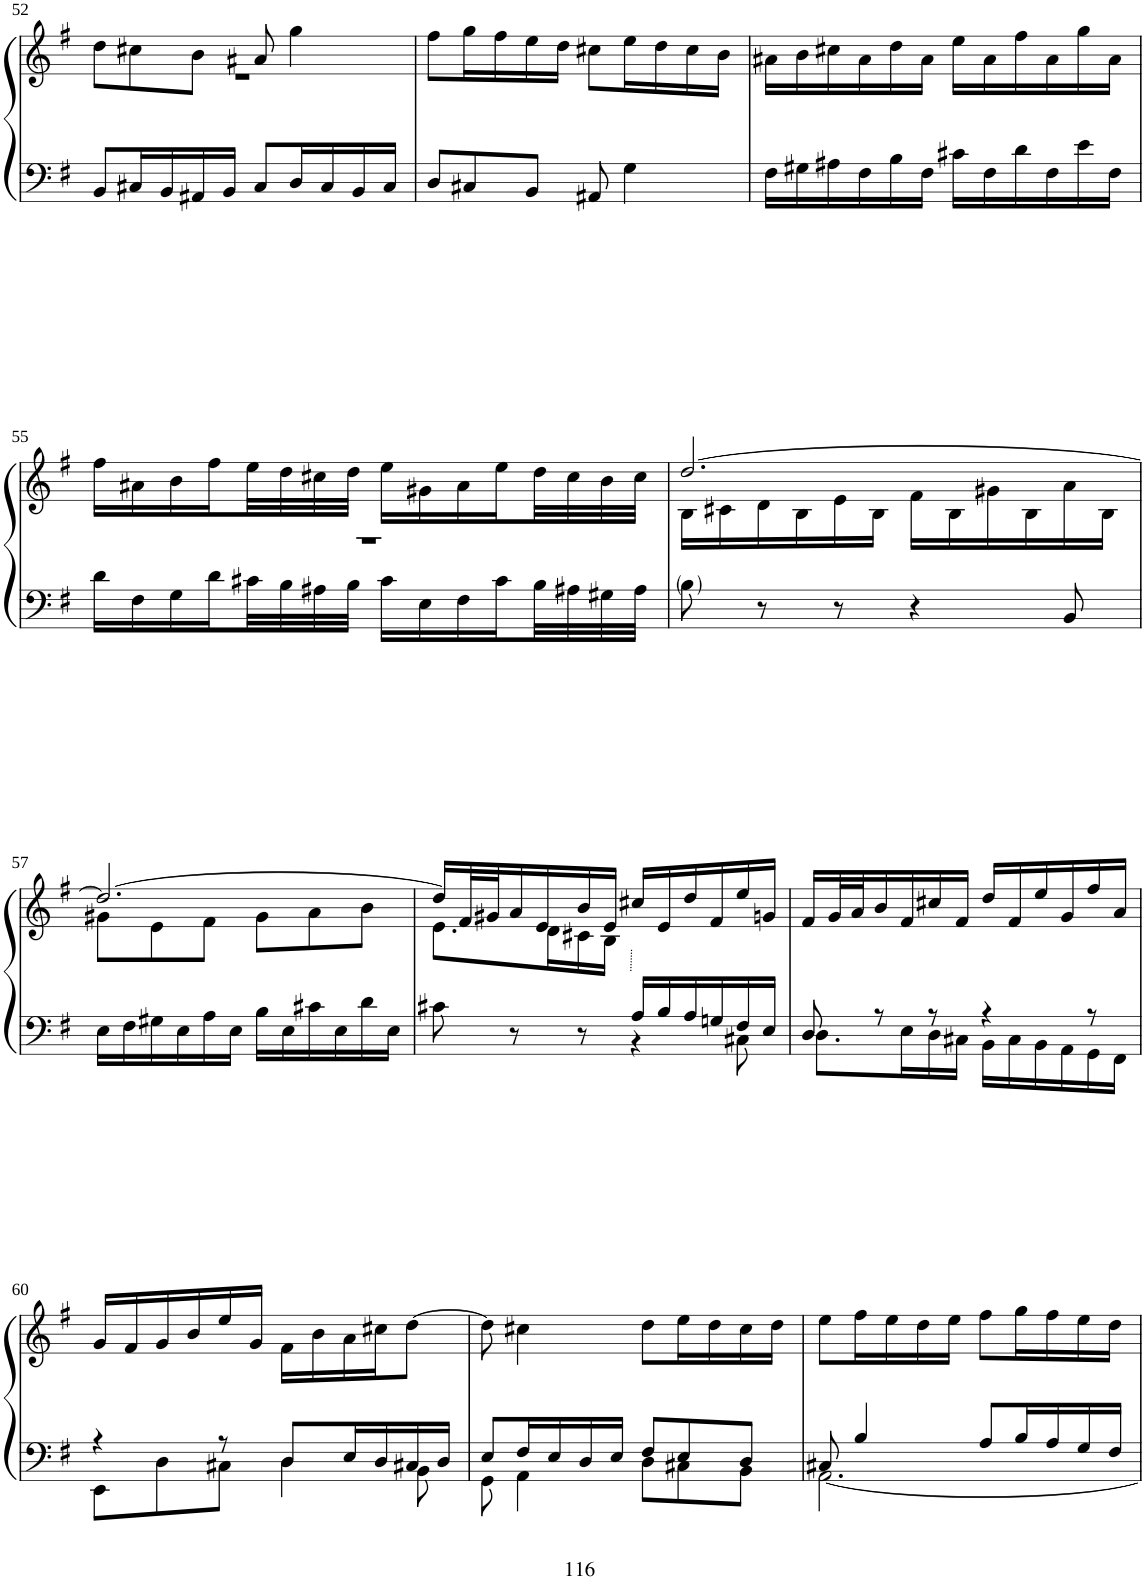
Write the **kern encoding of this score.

**kern	**kern
*part1	*part1
*staff2	*staff1
*I"Piano	*
*I'Pno	*
!!LO:PB:g=z
*clefF4	*clefG2
*k[f#]	*k[f#]
*M6/8	*M6/8
=52	=52
*	*^
8BB/L	8dd\L	2.r
16C#X/L	8cc#X\	.
16BB/	.	.
16AA#X/	8b\J	.
16BB/JJ	.	.
8C#/L	8a#X/	.
16D/L	4gg\	.
16C#/	.	.
16BB/	.	.
16C#/JJ	.	.
*	*v	*v
=53	=53
8D/L	8ff#\L
8C#X/	16gg\L
.	16ff#\
8BB/J	16ee\
.	16dd\JJ
8AA#X/	8cc#X\L
4G\	16ee\L
.	16dd\
.	16cc#\
.	16b\JJ
=54	=54
16F#\LL	16a#X\LL
16G#X\	16b\
16A#X\	16cc#X\
16F#\	16a#\
16B\	16dd\
16F#\JJ	16a#\JJ
16c#X\LL	16ee\LL
16F#\	16a#\
16d\	16ff#\
16F#\	16a#\
16e\	16gg\
16F#\JJ	16a#\JJ
!!LO:LB:g=z
=55	=55
*	*^
16d\LL	16ff#\LL	2.r
16F#\	16a#X\	.
16G\	16b\	.
16d\	16ff#\	.
32c#X\L	32ee\L	.
32B\	32dd\	.
32A#X\	32cc#X\	.
32B\JJJ	32dd\JJJ	.
16c#\LL	16ee\LL	.
16E\	16g#X\	.
16F#\	16a#\	.
16c#\	16ee\	.
32B\L	32dd\L	.
32A#X\	32cc#\	.
32G#X\	32b\	.
32A#\JJJ	32cc#\JJJ	.
=56	=56	=56
8B\	[2.dd/	16B\LL
.	.	16c#X\
8r	.	16d\
.	.	16B\
8r	.	16e\
.	.	16B\JJ
4r	.	16f#\LL
.	.	16B\
.	.	16g#X\
.	.	16B\
8BB/	.	16a\
.	.	16B\JJ
!!LO:LB:g=z	!!
=57	=57	=57
16E\LL	2.dd/_	8g#X\L
16F#\	.	.
16G#X\	.	8e\
16E\	.	.
16A\	.	8f#\J
16E\JJ	.	.
16B\LL	.	8g#\L
16E\	.	.
16c#X\	.	8a\
16E\	.	.
16d\	.	8b\J
16E\JJ	.	.
=58	=58	=58
*^	*	*
8c#X\	4.ryy	16dd/LL]	8.e\L
.	.	32f#/L	.
.	.	32g#X/J	.
8r	.	16a/	.
.	.	16e/	16d\L
8r	.	16b/	16c#X\
.	.	16e/JJ	16B\JJ
16A/LL	4r	16cc#X/LL	4.ryy
16B/	.	16e/	.
16A/	.	16dd/	.
16Gn/	.	16f#/	.
16F#/	8C#X\	16ee/	.
16E/JJ	.	16gn/JJ	.
*	*	*v	*v
=59	=59	=59
8D/	8.D\L	16f#/LL
.	.	32g/L
.	.	32a/J
8r	.	16b/
.	16E\L	16f#/
8r	16D\	16cc#X/
.	16C#X\JJ	16f#/JJ
4r	16BB\LL	16dd/LL
.	16C#\	16f#/
.	16BB\	16ee/
.	16AA\	16g/
8r	16GG\	16ff#/
.	16FF#\JJ	16a/JJ
!!LO:LB:g=z
=60	=60	=60
4r	8EE\L	16g/LL
.	.	16f#/
.	8D\	16g/
.	.	16b/
8r	8C#X\J	16ee/
.	.	16g/JJ
8D/L	4D\	16f#\LL
.	.	16b\
16E/L	.	16a\
16D/	.	16cc#X\J
16C#X/	8BB\	[8dd\J
16D/JJ	.	.
=61	=61	=61
8E/L	8GG\	8dd\]
16F#/L	4AA\	4cc#X\
16E/	.	.
16D/	.	.
16E/JJ	.	.
8F#/L	8D\L	8dd\L
8E/	8C#X\	16ee\L
.	.	16dd\
8D/J	8BB\J	16cc#\
.	.	16dd\JJ
=62	=62	=62
8C#X/	[2.AA\	8ee\L
4B/	.	16ff#\L
.	.	16ee\
.	.	16dd\
.	.	16ee\JJ
8A/L	.	8ff#\L
16B/L	.	16gg\L
16A/	.	16ff#\
16G/	.	16ee\
16F#/JJ	.	16dd\JJ
*v	*v	*
=	=
*-	*-
